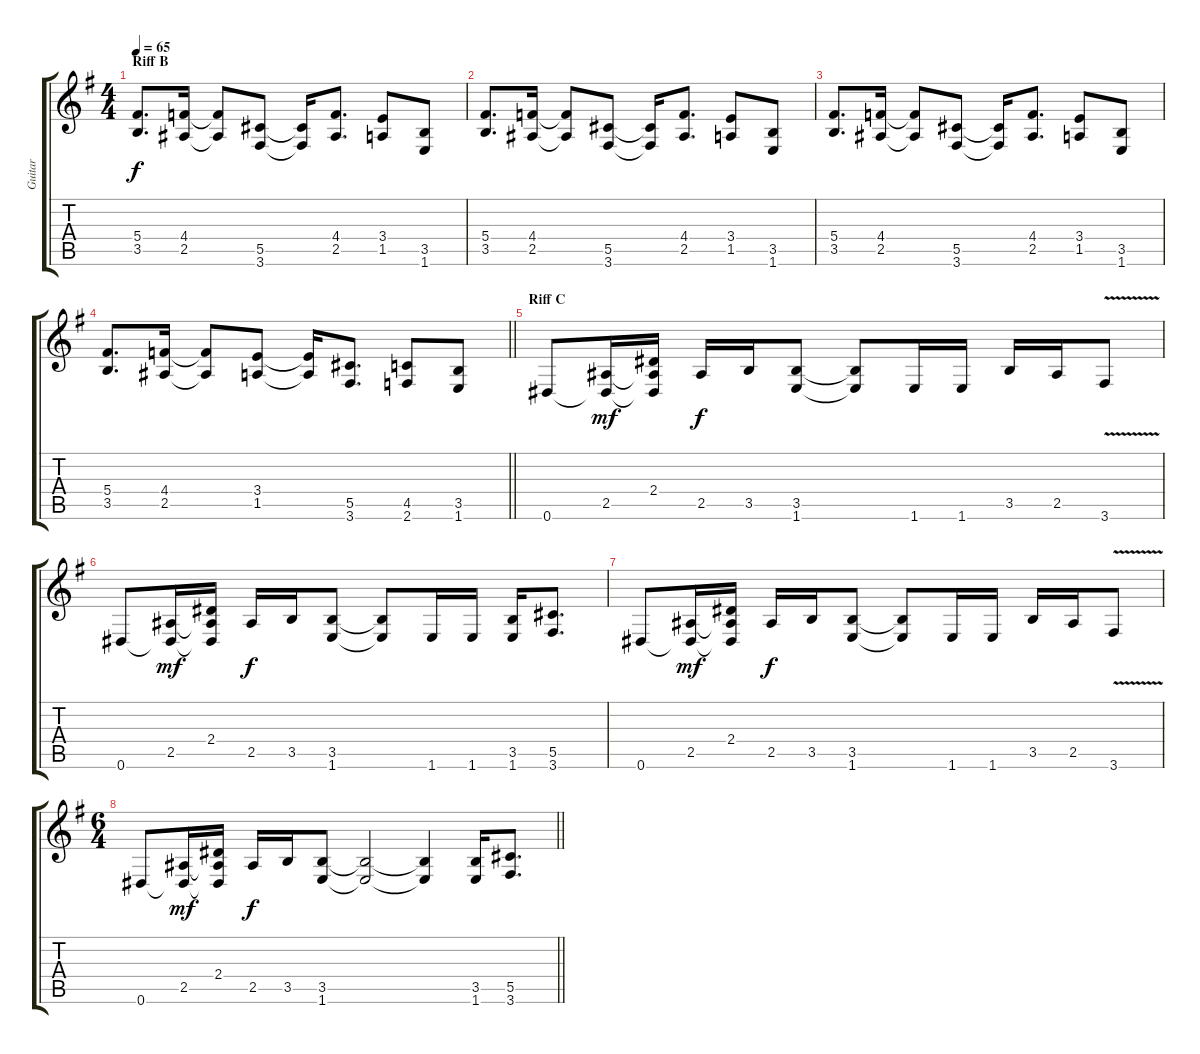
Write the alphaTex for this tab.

\track ("Guitar" "Guitar") {instrument distortionguitar}
\staff {score tabs}
\tuning (Eb4 Bb3 Gb3 Db3 Ab2 Eb2) {hide}
\ts (4 4)
\section ("" "Riff B")
\tempo 65
\clef g2
\ks eminor
(5.4 3.5).8{d dy f} (4.4 2.5).16 (4.4{t} 2.5{t}).8 (5.5 3.6).8 (5.5{t} 3.6{t}).16 (4.4 2.5).8{d} (3.4 1.5).8 (3.5 1.6).8 |
(5.4 3.5).8{d} (4.4 2.5).16 (4.4{t} 2.5{t}).8 (5.5 3.6).8 (5.5{t} 3.6{t}).16 (4.4 2.5).8{d} (3.4 1.5).8 (3.5 1.6).8 |
(5.4 3.5).8{d} (4.4 2.5).16 (4.4{t} 2.5{t}).8 (5.5 3.6).8 (5.5{t} 3.6{t}).16 (4.4 2.5).8{d} (3.4 1.5).8 (3.5 1.6).8 |
\barLineRight lightlight
(5.4 3.5).8{d} (4.4 2.5).16 (4.4{t} 2.5{t}).8 (3.4 1.5).8 (3.4{t} 1.5{t}).16 (5.5 3.6).8{d} (4.5 2.6).8 (3.5 1.6).8 |
\section ("" "Riff C")
0.6.8 (2.5 0.6{t}).16{dy mf} (2.4 2.5{t} 0.6{t}).16 2.5.16{dy f} 3.5.16 (3.5 1.6).8 (3.5{t} 1.6{t}).8 1.6.16 1.6.16 3.5.16 2.5.16 3.6{v}.8 |
0.6.8 (2.5 0.6{t}).16{dy mf} (2.4 2.5{t} 0.6{t}).16 2.5.16{dy f} 3.5.16 (3.5 1.6).8 (3.5{t} 1.6{t}).8 1.6.16 1.6.16 (3.5 1.6).16 (5.5 3.6).8{d} |
0.6.8 (2.5 0.6{t}).16{dy mf} (2.4 2.5{t} 0.6{t}).16 2.5.16{dy f} 3.5.16 (3.5 1.6).8 (3.5{t} 1.6{t}).8 1.6.16 1.6.16 3.5.16 2.5.16 3.6{v}.8 |
\ts (6 4)
\barLineRight lightlight
0.6.8 (2.5 0.6{t}).16{dy mf} (2.4 2.5{t} 0.6{t}).16{beam split} 2.5.16{dy f} 3.5.16 (3.5 1.6).8 (3.5{t} 1.6{t}).2 (3.5{t} 1.6{t}).4 (3.5 1.6).16 (5.5 3.6).8{d}
